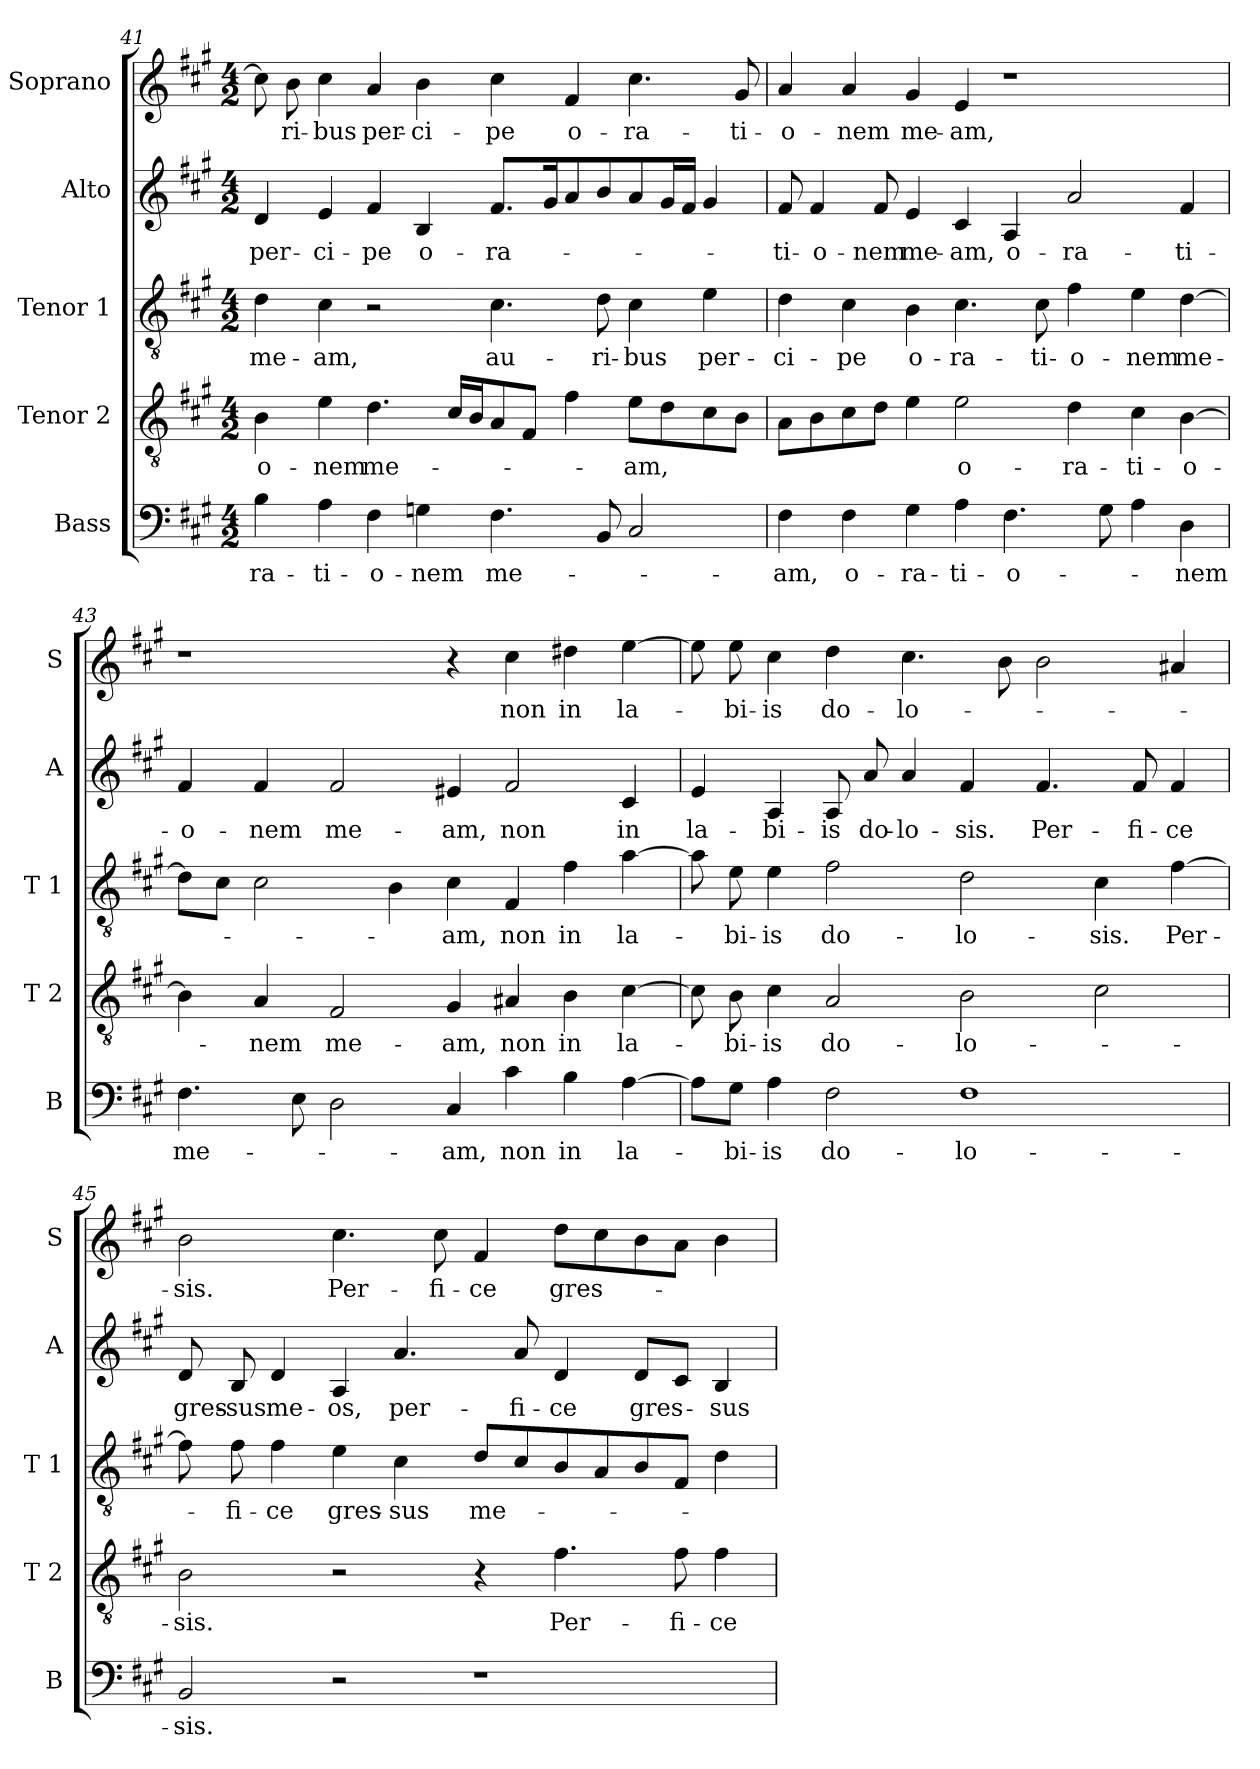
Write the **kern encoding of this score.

**kern	**text	**kern	**text	**kern	**text	**kern	**text	**kern	**text
*part5	*part5	*part4	*part4	*part3	*part3	*part2	*part2	*part1	*part1
*staff5	*staff5	*staff4	*staff4	*staff3	*staff3	*staff2	*staff2	*staff1	*staff1
*I"Bass	*	*I"Tenor 2	*	*I"Tenor 1	*	*I"Alto	*	*I"Soprano	*
*I'B	*	*I'T 2	*	*I'T 1	*	*I'A	*	*I'S	*
*clefF4	*	*clefGv2	*	*clefGv2	*	*clefG2	*	*clefG2	*
*k[f#c#g#]	*	*k[f#c#g#]	*	*k[f#c#g#]	*	*k[f#c#g#]	*	*k[f#c#g#]	*
*A:	*	*A:	*	*A:	*	*A:	*	*A:	*
*M4/2	*	*M4/2	*	*M4/2	*	*M4/2	*	*M4/2	*
=41	=41	=41	=41	=41	=41	=41	=41	=41	=41
!	!LO:LY:b	!	!LO:LY:b	!	!LO:LY:b	!	!LO:LY:b	!	!
4B\	-ra-	4B\	-o-	4d\	me-	4d/	per-	8cc#\]	.
!	!	!	!	!	!	!	!	!	!LO:LY:b
.	.	.	.	.	.	.	.	8b\	-ri-
!	!LO:LY:b	!	!LO:LY:b	!	!LO:LY:b	!	!LO:LY:b	!	!LO:LY:b
4A\	-ti-	4e\	-nem	4c#\	-am,	4e/	-ci-	4cc#\	-bus
!	!LO:LY:b	!	!LO:LY:b	!	!	!	!LO:LY:b	!	!LO:LY:b
4F#\	-o-	4.d\	me-	2r	.	4f#/	-pe	4a/	per-
!	!LO:LY:b	!	!	!	!	!	!LO:LY:b	!	!LO:LY:b
4Gn\	-nem	.	.	.	.	4B/	o-	4b\	-ci-
.	.	16c#/LL	.	.	.	.	.	.	.
.	.	16B/J	.	.	.	.	.	.	.
!	!LO:LY:b	!	!	!	!LO:LY:b	!	!LO:LY:b	!	!LO:LY:b
4.F#\	me-	8A/	.	4.c#\	au-	8.f#/L	-ra-	4cc#\	-pe
.	.	8F#/J	.	.	.	.	.	.	.
.	.	.	.	.	.	16g#/k	.	.	.
!	!	!	!	!	!	!	!	!	!LO:LY:b
.	.	4f#\	.	.	.	8a/	.	4f#/	o-
!	!	!	!	!	!LO:LY:b	!	!	!	!
8BB/	.	.	.	8d\	-ri-	8b/	.	.	.
!	!	!	!LO:LY:b	!	!LO:LY:b	!	!	!	!LO:LY:b
2C#/	.	8e\L	-am,	4c#\	-bus	8a/	.	4.cc#\	-ra-
.	.	8d\	.	.	.	16g#/L	.	.	.
.	.	.	.	.	.	16f#/JJ	.	.	.
!	!	!	!	!	!LO:LY:b	!	!	!	!
.	.	8c#\	.	4e\	per-	4g#/	.	.	.
!	!	!	!	!	!	!	!	!	!LO:LY:b
.	.	8B\J	.	.	.	.	.	8g#/	-ti-
=42	=42	=42	=42	=42	=42	=42	=42	=42	=42
!	!LO:LY:b	!	!	!	!LO:LY:b	!	!LO:LY:b	!	!LO:LY:b
4F#\	-am,	8A\L	.	4d\	-ci-	8f#/	-ti-	4a/	-o-
!	!	!	!	!	!	!	!LO:LY:b	!	!
.	.	8B\	.	.	.	4f#/	-o-	.	.
!	!LO:LY:b	!	!	!	!LO:LY:b	!	!	!	!LO:LY:b
4F#\	o-	8c#\	.	4c#\	-pe	.	.	4a/	-nem
!	!	!	!	!	!	!	!LO:LY:b	!	!
.	.	8d\J	.	.	.	8f#/	-nem	.	.
!	!LO:LY:b	!	!	!	!LO:LY:b	!	!LO:LY:b	!	!LO:LY:b
4G#\	-ra-	4e\	.	4B\	o-	4e/	me-	4g#/	me-
!	!LO:LY:b	!	!LO:LY:b	!	!LO:LY:b	!	!LO:LY:b	!	!LO:LY:b
4A\	-ti-	2e\	o-	4.c#\	-ra-	4c#/	-am,	4e/	-am,
!	!LO:LY:b	!	!	!	!	!	!LO:LY:b	!	!
4.F#\	-o-	.	.	.	.	4A/	o-	1r	.
!	!	!	!	!	!LO:LY:b	!	!	!	!
.	.	.	.	8c#\	-ti-	.	.	.	.
!	!	!	!LO:LY:b	!	!LO:LY:b	!	!LO:LY:b	!	!
.	.	4d\	-ra-	4f#\	-o-	2a/	-ra-	.	.
8G#\	.	.	.	.	.	.	.	.	.
!	!	!	!LO:LY:b	!	!LO:LY:b	!	!	!	!
4A\	.	4c#\	-ti-	4e\	-nem	.	.	.	.
!	!LO:LY:b	!	!LO:LY:b	!	!LO:LY:b	!	!LO:LY:b	!	!
4D\	-nem	[4B\	-o-	[4d\	me-	4f#/	-ti-	.	.
!!LO:LB:g=z
=43	=43	=43	=43	=43	=43	=43	=43	=43	=43
!	!LO:LY:b	!	!	!	!	!	!LO:LY:b	!	!
4.F#\	me-	4B\]	.	8d\L]	.	4f#/	-o-	1r	.
.	.	.	.	8c#\J	.	.	.	.	.
!	!	!	!LO:LY:b	!	!	!	!LO:LY:b	!	!
.	.	4A/	-nem	2c#\	.	4f#/	-nem	.	.
8E\	.	.	.	.	.	.	.	.	.
!	!	!	!LO:LY:b	!	!	!	!LO:LY:b	!	!
2D\	.	2F#/	me-	.	.	2f#/	me-	.	.
.	.	.	.	4B\	.	.	.	.	.
!	!LO:LY:b	!	!LO:LY:b	!	!LO:LY:b	!	!LO:LY:b	!	!
4C#/	-am,	4G#/	-am,	4c#\	-am,	4e#X/	-am,	4r	.
!	!LO:LY:b	!	!LO:LY:b	!	!LO:LY:b	!	!LO:LY:b	!	!LO:LY:b
4c#\	non	4A#X/	non	4F#/	non	2f#/	non	4cc#\	non
!	!LO:LY:b	!	!LO:LY:b	!	!LO:LY:b	!	!	!	!LO:LY:b
4B\	in	4B\	in	4f#\	in	.	.	4dd#X\	in
!	!LO:LY:b	!	!LO:LY:b	!	!LO:LY:b	!	!LO:LY:b	!	!LO:LY:b
[4A\	la-	[4c#\	la-	[4a\	la-	4c#/	in	[4ee\	la-
=44	=44	=44	=44	=44	=44	=44	=44	=44	=44
!	!	!	!	!	!	!	!LO:LY:b	!	!
8A\L]	.	8c#\]	.	8a\]	.	4e/	la-	8ee\]	.
!	!LO:LY:b	!	!LO:LY:b	!	!LO:LY:b	!	!	!	!LO:LY:b
8G#\J	-bi-	8B\	-bi-	8e\	-bi-	.	.	8ee\	-bi-
!	!LO:LY:b	!	!LO:LY:b	!	!LO:LY:b	!	!LO:LY:b	!	!LO:LY:b
4A\	-is	4c#\	-is	4e\	-is	4A/	-bi-	4cc#\	-is
!	!LO:LY:b	!	!LO:LY:b	!	!LO:LY:b	!	!LO:LY:b	!	!LO:LY:b
2F#\	do-	2A/	do-	2f#\	do-	8A/	-is	4dd\	do-
!	!	!	!	!	!	!	!LO:LY:b	!	!
.	.	.	.	.	.	8a/	do-	.	.
!	!	!	!	!	!	!	!LO:LY:b	!	!LO:LY:b
.	.	.	.	.	.	4a/	-lo-	4.cc#\	-lo-
!	!LO:LY:b	!	!LO:LY:b	!	!LO:LY:b	!	!LO:LY:b	!	!
1F#	-lo-	2B\	-lo-	2d\	-lo-	4f#/	-sis.	.	.
.	.	.	.	.	.	.	.	8b\	.
!	!	!	!	!	!	!	!LO:LY:b	!	!
.	.	.	.	.	.	4.f#/	Per-	2b\	.
!	!	!	!	!	!LO:LY:b	!	!	!	!
.	.	2c#\	.	4c#\	-sis.	.	.	.	.
!	!	!	!	!	!	!	!LO:LY:b	!	!
.	.	.	.	.	.	8f#/	-fi-	.	.
!	!	!	!	!	!LO:LY:b	!	!LO:LY:b	!	!
.	.	.	.	[4f#\	Per-	4f#/	-ce	4a#X/	.
=45	=45	=45	=45	=45	=45	=45	=45	=45	=45
!	!LO:LY:b	!	!LO:LY:b	!	!	!	!LO:LY:b	!	!LO:LY:b
2BB/	-sis.	2B\	-sis.	8f#\]	.	8d/	gres-	2b\	-sis.
!	!	!	!	!	!LO:LY:b	!	!LO:LY:b	!	!
.	.	.	.	8f#\	-fi-	8B/	-sus	.	.
!	!	!	!	!	!LO:LY:b	!	!LO:LY:b	!	!
.	.	.	.	4f#\	-ce	4d/	me-	.	.
!	!	!	!	!	!LO:LY:b	!	!LO:LY:b	!	!LO:LY:b
2r	.	2r	.	4e\	gres-	4A/	-os,	4.cc#\	Per-
!	!	!	!	!	!LO:LY:b	!	!LO:LY:b	!	!
.	.	.	.	4c#\	-sus	4.a/	per-	.	.
!	!	!	!	!	!	!	!	!	!LO:LY:b
.	.	.	.	.	.	.	.	8cc#\	-fi-
!	!	!	!	!	!LO:LY:b	!	!	!	!LO:LY:b
1r	.	4r	.	8d/L	me-	.	.	4f#/	-ce
!	!	!	!	!	!	!	!LO:LY:b	!	!
.	.	.	.	8c#/	.	8a/	-fi-	.	.
!	!	!	!LO:LY:b	!	!	!	!LO:LY:b	!	!LO:LY:b
.	.	4.f#\	Per-	8B/	.	4d/	-ce	8dd\L	gres-
.	.	.	.	8A/	.	.	.	8cc#\	.
!	!	!	!	!	!	!	!LO:LY:b	!	!
.	.	.	.	8B/	.	8d/L	gres-	8b\	.
!	!	!	!LO:LY:b	!	!	!	!	!	!
.	.	8f#\	-fi-	8F#/J	.	8c#/J	.	8a\J	.
!	!	!	!LO:LY:b	!	!	!	!LO:LY:b	!	!
.	.	4f#\	-ce	4d\	.	4B/	-sus	4b\	.
=	=	=	=	=	=	=	=	=	=
*-	*-	*-	*-	*-	*-	*-	*-	*-	*-
